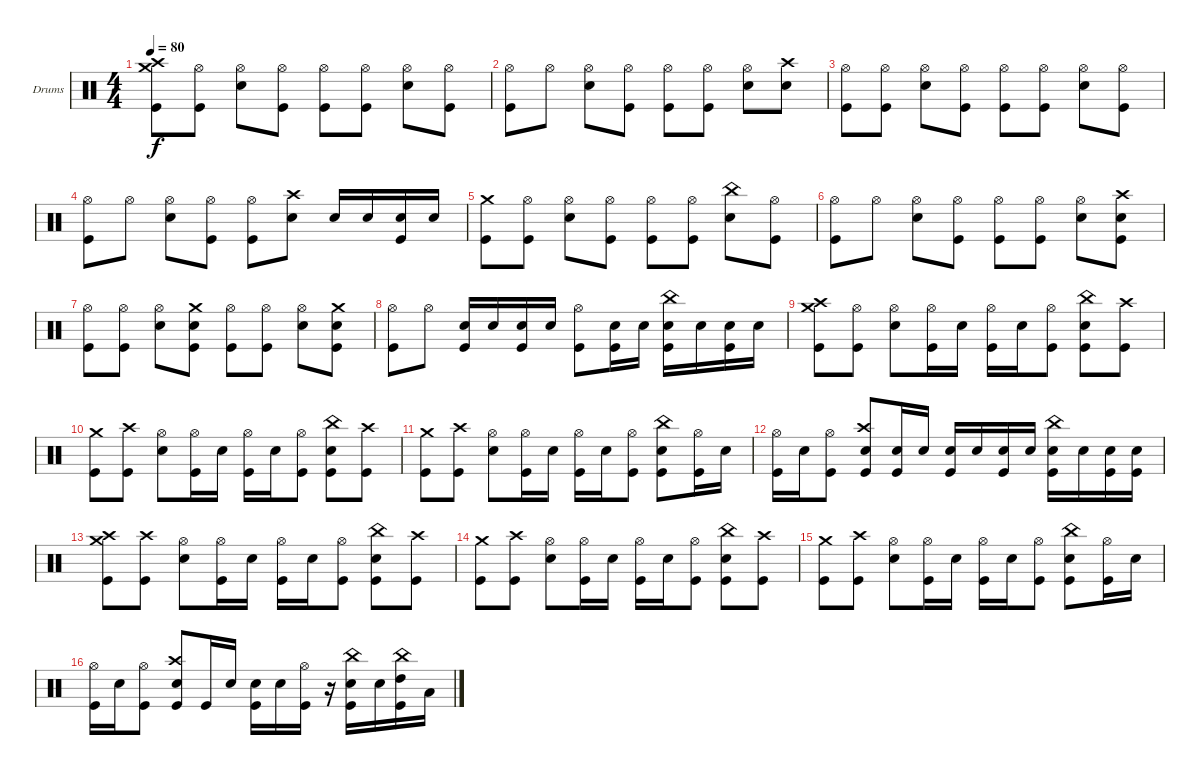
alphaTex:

\bracketExtendMode groupsimilarinstruments
\firstSystemTrackNameOrientation horizontal
\otherSystemsTrackNameOrientation horizontal
\track ("Drumkit" "Drums") {instrument percussion}
\staff {score}
\articulation defaults
\ts (4 4)
\tempo 80
\clef neutral
\ks c
("Kick (hit)" "Crash high (hit)" "Crash medium (hit)").8{dy f} ("Kick (hit)" "Hi-Hat (open)").8 ("Snare (hit) 2" "Hi-Hat (open)").8 ("Kick (hit)" "Hi-Hat (open)").8 ("Kick (hit)" "Hi-Hat (open)").8 ("Kick (hit)" "Hi-Hat (open)").8 ("Snare (hit) 2" "Hi-Hat (open)").8 ("Kick (hit)" "Hi-Hat (open)").8 |
("Kick (hit)" "Hi-Hat (open)").8 "Hi-Hat (open)".8 ("Snare (hit) 2" "Hi-Hat (open)").8 ("Kick (hit)" "Hi-Hat (open)").8 ("Kick (hit)" "Hi-Hat (open)").8 ("Kick (hit)" "Hi-Hat (open)").8 ("Snare (hit) 2" "Hi-Hat (open)").8 ("Snare (hit) 2" "Crash high (hit)").8 |
("Kick (hit)" "Hi-Hat (open)").8 ("Kick (hit)" "Hi-Hat (open)").8 ("Snare (hit) 2" "Hi-Hat (open)").8 ("Kick (hit)" "Hi-Hat (open)").8 ("Kick (hit)" "Hi-Hat (open)").8 ("Kick (hit)" "Hi-Hat (open)").8 ("Snare (hit) 2" "Hi-Hat (open)").8 ("Kick (hit)" "Hi-Hat (open)").8 |
("Kick (hit)" "Hi-Hat (open)").8 "Hi-Hat (open)".8 ("Snare (hit) 2" "Hi-Hat (open)").8 ("Kick (hit)" "Hi-Hat (open)").8 ("Kick (hit)" "Hi-Hat (open)").8 ("Snare (hit) 2" "Crash high (hit)").8 "Snare (hit) 2".16 "Snare (hit) 2".16 ("Kick (hit)" "Snare (hit) 2").16 "Snare (hit) 2".16 |
("Kick (hit)" "Crash medium (hit)").8 ("Kick (hit)" "Hi-Hat (open)").8 ("Snare (hit) 2" "Hi-Hat (open)").8 ("Kick (hit)" "Hi-Hat (open)").8 ("Kick (hit)" "Hi-Hat (open)").8 ("Kick (hit)" "Hi-Hat (open)").8 ("Snare (hit) 2" "China (hit)").8 ("Kick (hit)" "Hi-Hat (open)").8 |
("Kick (hit)" "Hi-Hat (open)").8 "Hi-Hat (open)".8 ("Snare (hit) 2" "Hi-Hat (open)").8 ("Kick (hit)" "Hi-Hat (open)").8 ("Kick (hit)" "Hi-Hat (open)").8 ("Kick (hit)" "Hi-Hat (open)").8 ("Snare (hit) 2" "Hi-Hat (open)").8 ("Snare (hit) 2" "Crash high (hit)" "Kick (hit)").8 |
("Kick (hit)" "Hi-Hat (open)").8 ("Kick (hit)" "Hi-Hat (open)").8 ("Snare (hit) 2" "Hi-Hat (open)").8 ("Snare (hit) 2" "Crash medium (hit)" "Kick (hit)").8 ("Kick (hit)" "Hi-Hat (open)").8 ("Kick (hit)" "Hi-Hat (open)").8 ("Snare (hit) 2" "Hi-Hat (open)").8 ("Kick (hit)" "Crash medium (hit)" "Snare (hit) 2").8 |
("Kick (hit)" "Hi-Hat (open)").8 "Hi-Hat (open)".8 ("Snare (hit) 2" "Kick (hit)").16 "Snare (hit) 2".16 ("Snare (hit) 2" "Kick (hit)").16 "Snare (hit) 2".16 ("Kick (hit)" "Hi-Hat (open)").8 ("Snare (hit) 2" "Kick (hit)").16 "Snare (hit) 2".16 ("China (hit)" "Snare (hit) 2" "Kick (hit)").16 "Snare (hit) 2".16 ("Snare (hit) 2" "Kick (hit)").16 "Snare (hit) 2".16 |
("Kick (hit)" "Crash high (hit)" "Crash medium (hit)").8 ("Kick (hit)" "Hi-Hat (open)").8 ("Snare (hit) 2" "Hi-Hat (open)").8 ("Kick (hit)" "Hi-Hat (open)").16 "Snare (hit) 2".16 ("Kick (hit)" "Hi-Hat (open)").16 "Snare (hit) 2".16 ("Kick (hit)" "Hi-Hat (open)").8 ("Snare (hit) 2" "China (hit)" "Kick (hit)").8 ("Kick (hit)" "Crash high (hit)").8 |
("Kick (hit)" "Crash medium (hit)").8 ("Kick (hit)" "Crash high (hit)").8 ("Snare (hit) 2" "Hi-Hat (open)").8 ("Kick (hit)" "Hi-Hat (open)").16 "Snare (hit) 2".16 ("Kick (hit)" "Hi-Hat (open)").16 "Snare (hit) 2".16 ("Kick (hit)" "Hi-Hat (open)").8 ("Snare (hit) 2" "China (hit)" "Kick (hit)").8 ("Kick (hit)" "Crash high (hit)").8 |
("Kick (hit)" "Crash medium (hit)").8 ("Kick (hit)" "Crash high (hit)").8 ("Snare (hit) 2" "Hi-Hat (open)").8 ("Kick (hit)" "Hi-Hat (open)").16 "Snare (hit) 2".16 ("Kick (hit)" "Hi-Hat (open)").16 "Snare (hit) 2".16 ("Kick (hit)" "Hi-Hat (open)").8 ("Snare (hit) 2" "China (hit)" "Kick (hit)").8 ("Kick (hit)" "Hi-Hat (open)").16 "Snare (hit) 2".16 |
("Kick (hit)" "Hi-Hat (open)").16 "Snare (hit) 2".16 ("Kick (hit)" "Hi-Hat (open)").8 ("Snare (hit) 2" "Crash high (hit)" "Kick (hit)").8 ("Kick (hit)" "Snare (hit) 2").16 "Snare (hit) 2".16 ("Snare (hit) 2" "Kick (hit)").16 "Snare (hit) 2".16 ("Snare (hit) 2" "Kick (hit)").16 "Snare (hit) 2".16 ("Snare (hit) 2" "Kick (hit)" "China (hit)").16 "Snare (hit) 2".16 ("Snare (hit) 2" "Kick (hit)").16 ("Kick (hit)" "Snare (hit) 2").16 |
("Kick (hit)" "Crash high (hit)" "Crash medium (hit)").8 ("Kick (hit)" "Crash high (hit)").8 ("Snare (hit) 2" "Hi-Hat (open)").8 ("Kick (hit)" "Hi-Hat (open)").16 "Snare (hit) 2".16 ("Kick (hit)" "Hi-Hat (open)").16 "Snare (hit) 2".16 ("Kick (hit)" "Hi-Hat (open)").8 ("Snare (hit) 2" "China (hit)" "Kick (hit)").8 ("Kick (hit)" "Crash high (hit)").8 |
("Kick (hit)" "Crash medium (hit)").8 ("Kick (hit)" "Crash high (hit)").8 ("Snare (hit) 2" "Hi-Hat (open)").8 ("Kick (hit)" "Hi-Hat (open)").16 "Snare (hit) 2".16 ("Kick (hit)" "Hi-Hat (open)").16 "Snare (hit) 2".16 ("Kick (hit)" "Hi-Hat (open)").8 ("Snare (hit) 2" "China (hit)" "Kick (hit)").8 ("Kick (hit)" "Crash high (hit)").8 |
("Kick (hit)" "Crash medium (hit)").8 ("Kick (hit)" "Crash high (hit)").8 ("Snare (hit) 2" "Hi-Hat (open)").8 ("Kick (hit)" "Hi-Hat (open)").16 "Snare (hit) 2".16 ("Kick (hit)" "Hi-Hat (open)").16 "Snare (hit) 2".16 ("Kick (hit)" "Hi-Hat (open)").8 ("Snare (hit) 2" "China (hit)" "Kick (hit)").8 ("Kick (hit)" "Hi-Hat (open)").16 "Snare (hit) 2".16 |
("Kick (hit)" "Hi-Hat (open)").16 "Snare (hit) 2".16 ("Kick (hit)" "Hi-Hat (open)").8 ("Snare (hit) 2" "Crash high (hit)" "Kick (hit)").8 "Kick (hit)".16 "Snare (hit) 2".16 ("Snare (hit) 2" "Kick (hit)").16 "Snare (hit) 2".16 ("Hi-Hat (open)" "Kick (hit)").16 r.16 ("Snare (hit) 2" "Kick (hit)" "China (hit)").16 "Snare (hit) 2".16 ("High Tom (hit)" "Kick (hit)" "China (hit)").16 "Low Tom (hit)".16
